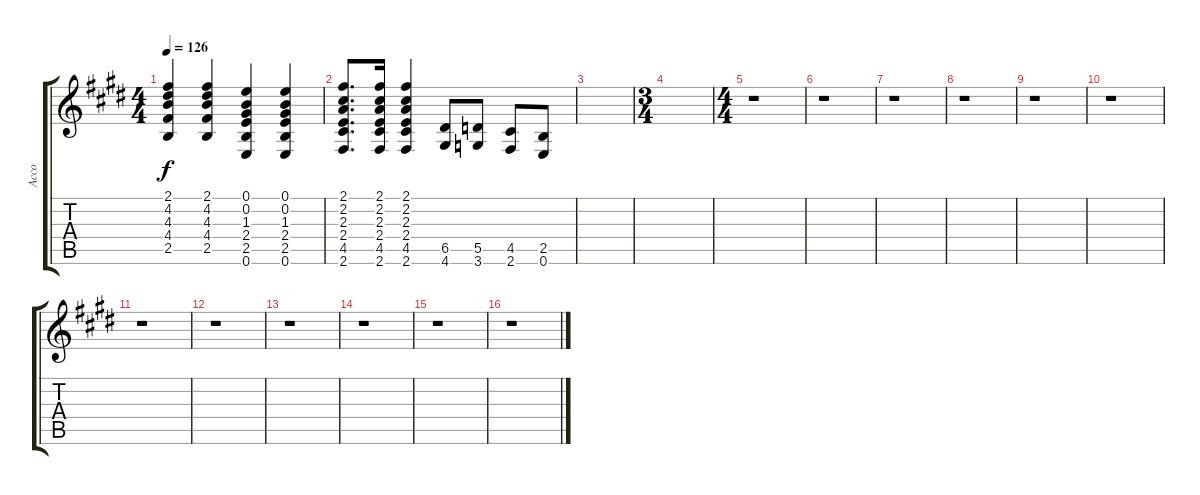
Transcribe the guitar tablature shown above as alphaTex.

\track ("Acco" "Acco") {instrument acousticguitarsteel}
\staff {score tabs}
\tuning (E4 B3 G3 D3 A2 E2) {hide}
\ts (4 4)
\tempo 126
\clef g2
\ks e
(2.1 4.2 4.3 4.4 2.5).4{dy f} (2.1 4.2 4.3 4.4 2.5).4 (0.1 0.2 1.3 2.4 2.5 0.6).4 (0.1 0.2 1.3 2.4 2.5 0.6).4 |
(2.1 2.2 2.3 2.4 4.5 2.6).8{d} (2.1 2.2 2.3 2.4 4.5 2.6).16 (2.1 2.2 2.3 2.4 4.5 2.6).4 (6.5 4.6).8 (5.5 3.6).8 (4.5 2.6).8 (2.5 0.6).8 |
|
\ts (3 4)
|
\ts (4 4)
r.1 |
r.1 |
r.1 |
r.1 |
r.1 |
r.1 |
r.1 |
r.1 |
r.1 |
r.1 |
r.1 |
r.1
